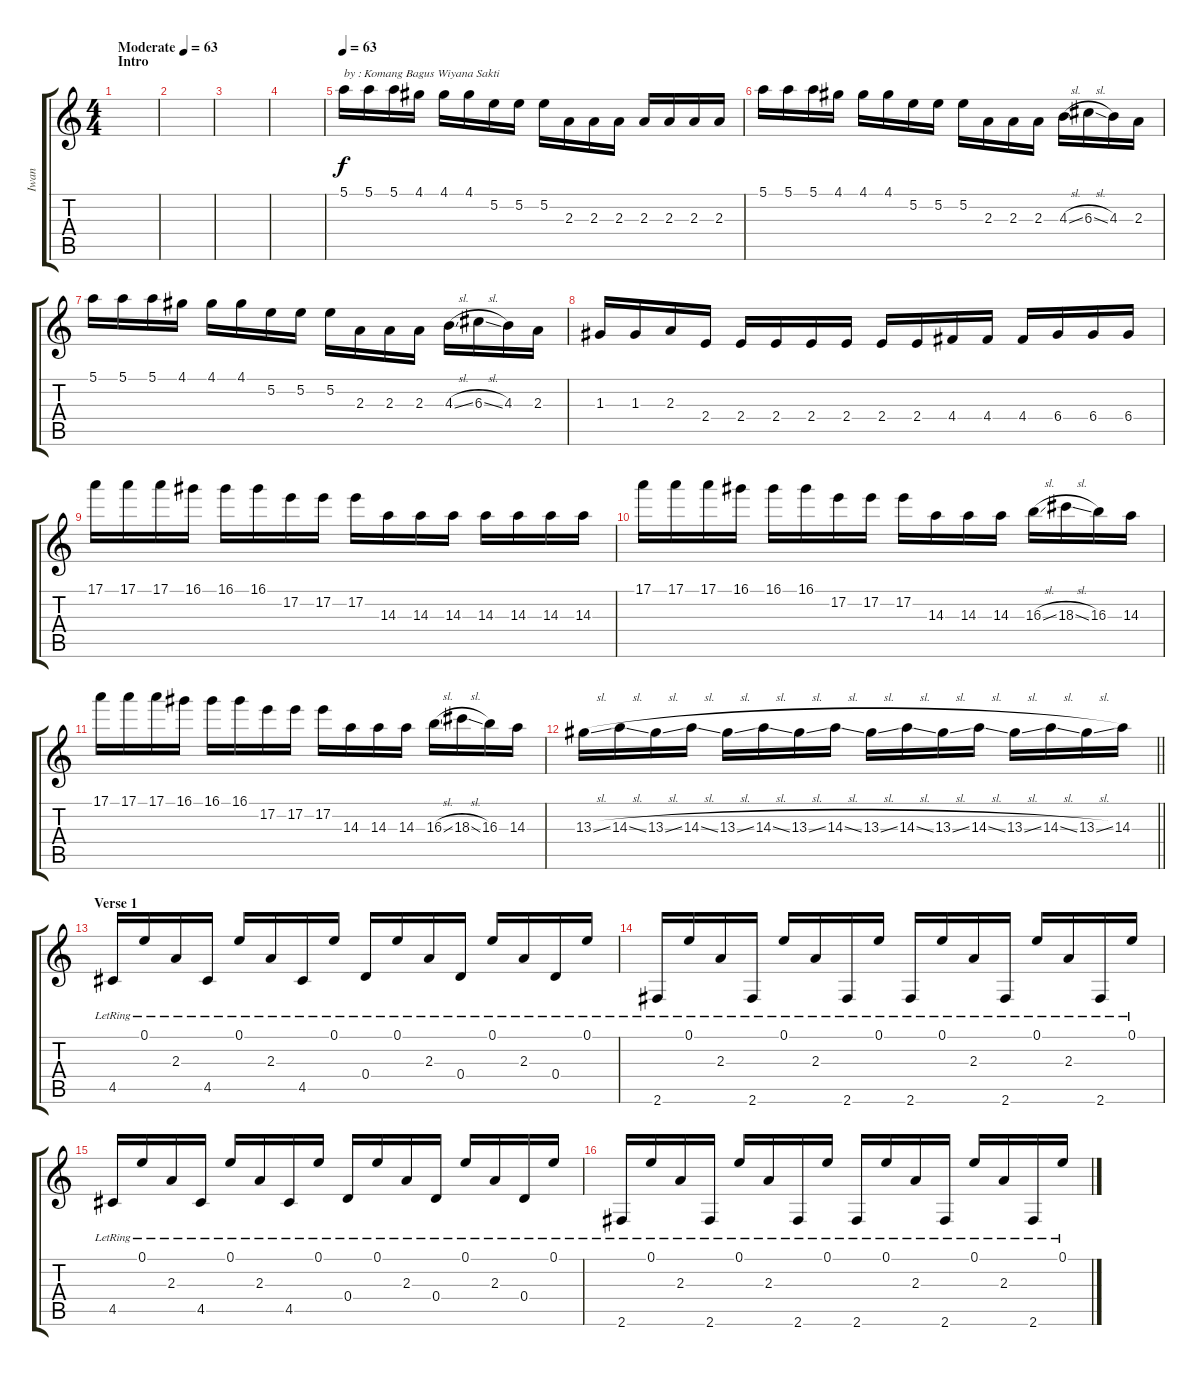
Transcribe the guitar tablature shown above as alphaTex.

\track ("Iwan" "Iwan") {instrument overdrivenguitar}
\staff {score tabs}
\tuning (E4 B3 G3 D3 A2 E2) {hide}
\ts (4 4)
\section ("" "Intro")
\tempo (63 "Moderate")
\tempo 60
\tempo (63 "Moderate")
\clef g2
\ks c
|
|
|
|
\tempo 63
5.1.16{txt "by : Komang Bagus Wiyana Sakti"} 5.1.16 5.1.16 4.1.16 4.1.16 4.1.16 5.2.16 5.2.16 5.2.16 2.3.16 2.3.16 2.3.16 2.3.16 2.3.16 2.3.16 2.3.16 |
5.1.16 5.1.16 5.1.16 4.1.16 4.1.16 4.1.16 5.2.16 5.2.16 5.2.16 2.3.16 2.3.16 2.3.16 4.3{sl}.16 6.3{sl}.16 4.3.16 2.3.16 |
5.1.16 5.1.16 5.1.16 4.1.16 4.1.16 4.1.16 5.2.16 5.2.16 5.2.16 2.3.16 2.3.16 2.3.16 4.3{sl}.16 6.3{sl}.16 4.3.16 2.3.16 |
1.3.16 1.3.16 2.3.16 2.4.16 2.4.16 2.4.16 2.4.16 2.4.16 2.4.16 2.4.16 4.4.16 4.4.16 4.4.16 6.4.16 6.4.16 6.4.16 |
17.1.16 17.1.16 17.1.16 16.1.16 16.1.16 16.1.16 17.2.16 17.2.16 17.2.16 14.3.16 14.3.16 14.3.16 14.3.16 14.3.16 14.3.16 14.3.16 |
17.1.16 17.1.16 17.1.16 16.1.16 16.1.16 16.1.16 17.2.16 17.2.16 17.2.16 14.3.16 14.3.16 14.3.16 16.3{sl}.16 18.3{sl}.16 16.3.16 14.3.16 |
17.1.16 17.1.16 17.1.16 16.1.16 16.1.16 16.1.16 17.2.16 17.2.16 17.2.16 14.3.16 14.3.16 14.3.16 16.3{sl}.16 18.3{sl}.16 16.3.16 14.3.16 |
\barLineRight lightlight
13.3{sl}.16{volume 0} 14.3{sl}.16 13.3{sl}.16 14.3{sl}.16 13.3{sl}.16 14.3{sl}.16 13.3{sl}.16 14.3{sl}.16 13.3{sl}.16 14.3{sl}.16 13.3{sl}.16 14.3{sl}.16 13.3{sl}.16 14.3{sl}.16 13.3{sl}.16 14.3.16 |
\section ("" "Verse 1")
4.5{lr}.16{volume 14 instrument electricguitarjazz} 0.1{lr}.16 2.3{lr}.16 4.5{lr}.16 0.1{lr}.16 2.3{lr}.16 4.5{lr}.16 0.1{lr}.16 0.4{lr}.16 0.1{lr}.16 2.3{lr}.16 0.4{lr}.16 0.1{lr}.16 2.3{lr}.16 0.4{lr}.16 0.1{lr}.16 |
2.6{lr}.16 0.1{lr}.16 2.3{lr}.16 2.6{lr}.16 0.1{lr}.16 2.3{lr}.16 2.6{lr}.16 0.1{lr}.16 2.6{lr}.16 0.1{lr}.16 2.3{lr}.16 2.6{lr}.16 0.1{lr}.16 2.3{lr}.16 2.6{lr}.16 0.1{lr}.16 |
4.5{lr}.16 0.1{lr}.16 2.3{lr}.16 4.5{lr}.16 0.1{lr}.16 2.3{lr}.16 4.5{lr}.16 0.1{lr}.16 0.4{lr}.16 0.1{lr}.16 2.3{lr}.16 0.4{lr}.16 0.1{lr}.16 2.3{lr}.16 0.4{lr}.16 0.1{lr}.16 |
2.6{lr}.16 0.1{lr}.16 2.3{lr}.16 2.6{lr}.16 0.1{lr}.16 2.3{lr}.16 2.6{lr}.16 0.1{lr}.16 2.6{lr}.16 0.1{lr}.16 2.3{lr}.16 2.6{lr}.16 0.1{lr}.16 2.3{lr}.16 2.6{lr}.16 0.1{lr}.16
